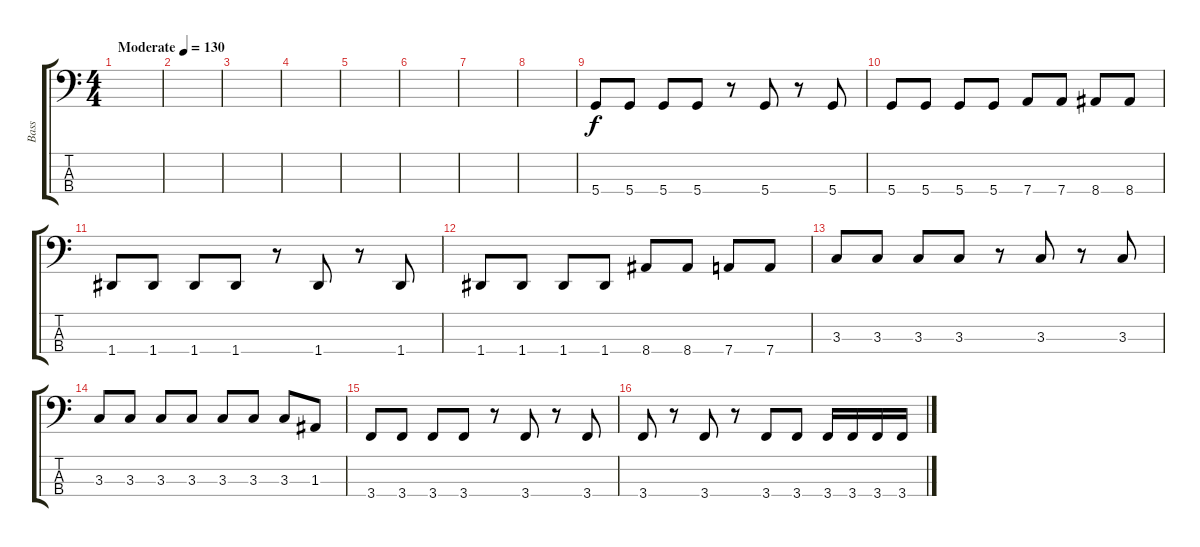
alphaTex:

\track ("Bass" "Bass") {instrument electricbasspick}
\staff {score tabs}
\tuning (G2 D2 A1 D1) {hide}
\ts (4 4)
\tempo (130 "Moderate")
\clef f4
\ks c
|
|
|
|
|
|
|
|
5.4.8 5.4.8 5.4.8 5.4.8 r.8 5.4.8 r.8 5.4.8 |
5.4.8 5.4.8 5.4.8 5.4.8 7.4.8 7.4.8 8.4.8 8.4.8 |
1.4.8 1.4.8 1.4.8 1.4.8 r.8 1.4.8 r.8 1.4.8 |
1.4.8 1.4.8 1.4.8 1.4.8 8.4.8 8.4.8 7.4.8 7.4.8 |
3.3.8 3.3.8 3.3.8 3.3.8 r.8 3.3.8 r.8 3.3.8 |
3.3.8 3.3.8 3.3.8 3.3.8 3.3.8 3.3.8 3.3.8 1.3.8 |
3.4.8 3.4.8 3.4.8 3.4.8 r.8 3.4.8 r.8 3.4.8 |
3.4.8 r.8 3.4.8 r.8 3.4.8 3.4.8 3.4.16 3.4.16 3.4.16 3.4.16
